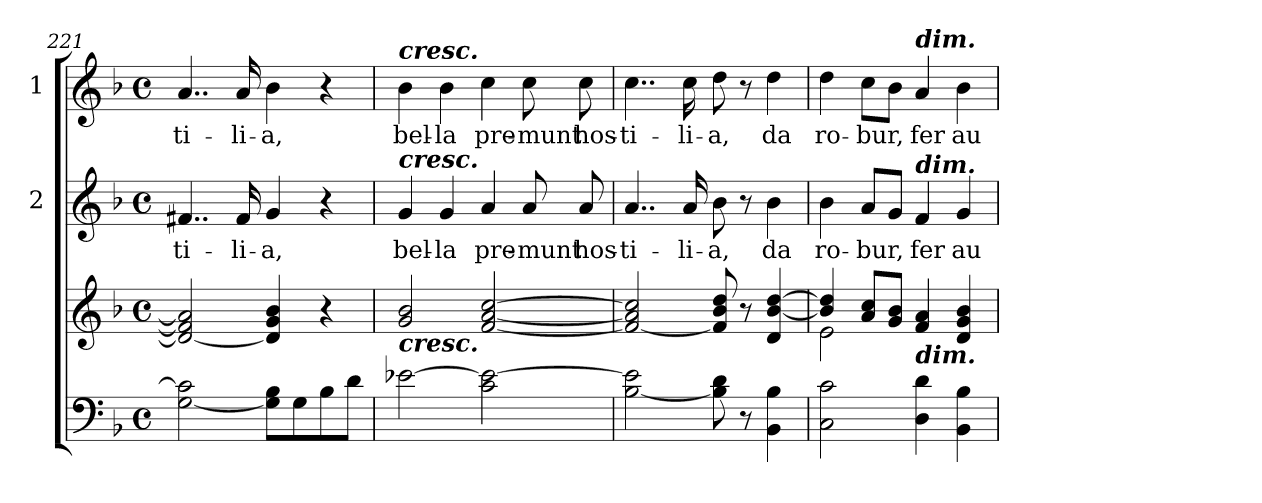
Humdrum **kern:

**kern	**kern	**kern	**text	**kern	**text
*part3	*part3	*part2	*part2	*part1	*part1
*staff4	*staff3	*staff2	*staff2	*staff1	*staff1
*	*	*I"2	*	*I"1	*
*clefF4	*clefG2	*clefG2	*	*clefG2	*
*k[b-]	*k[b-]	*k[b-]	*	*k[b-]	*
*F:	*F:	*F:	*	*F:	*
*M4/4	*M4/4	*M4/4	*	*M4/4	*
*met(c)	*met(c)	*met(c)	*	*met(c)	*
=221	=221	=221	=221	=221	=221
!	!	!	!LO:LY:b	!	!LO:LY:b
[<2G\ 2c\]	2d/_ 2f#/] 2a/]	4..f#X/	-ti-	4..a/	-ti-
!	!	!	!LO:LY:b	!	!LO:LY:b
.	.	16f#/	-li-	16a/	-li-
!	!	!	!LO:LY:b	!	!LO:LY:b
8G\] 8B-\L	4d/] 4g/ 4b-/	4g/	-a,	4b-\	-a,
8G\	.	.	.	.	.
8B-\	4r	4r	.	4r	.
8d\J	.	.	.	.	.
=222	=222	=222	=222	=222	=222
!	!	!	!	!LO:TX:a:Bi:t=cresc.	!
!	!	!LO:TX:a:Bi:t=cresc.	!	!	!
!	!LO:TX:b:Bi:t=cresc.	!	!	!	!
!	!	!	!LO:LY:b	!	!LO:LY:b
[2e-X\	2g/ 2b-/	4g/	bel-	4b-\	bel-
!	!	!	!LO:LY:b	!	!LO:LY:b
.	.	4g/	-la	4b-\	-la
!	!	!	!LO:LY:b	!	!LO:LY:b
2c\ 2e-\_	[2f/ [2a/ [2cc/	4a/	pre-	4cc\	pre-
!	!	!	!LO:LY:b	!	!LO:LY:b
.	.	8a/	-munt	8cc\	-munt
!	!	!	!LO:LY:b	!	!LO:LY:b
.	.	8a/	hos-	8cc\	hos-
=223	=223	=223	=223	=223	=223
!	!	!	!LO:LY:b	!	!LO:LY:b
[<2B-\ 2e-\]	2f/_ 2a/] 2cc/]	4..a/	-ti-	4..cc\	-ti-
!	!	!	!LO:LY:b	!	!LO:LY:b
.	.	16a/	-li-	16cc\	-li-
!	!	!	!LO:LY:b	!	!LO:LY:b
8B-\] 8d\	8f/] 8b-/ 8dd/	8b-\	-a,	8dd\	-a,
8r	8r	8r	.	8r	.
!	!	!	!LO:LY:b	!	!LO:LY:b
4BB-\ 4B-\	4d/ [>4b-/ [4dd/	4b-\	da	4dd\	da
!!LO:PB:g=z
=224	=224	=224	=224	=224	=224
*	*^	*	*	*	*
!	!	!	!	!LO:LY:b	!	!LO:LY:b
2C\ 2c\	4b-/] 4dd/]	2e\	4b-\	ro-	4dd\	ro-
!	!	!	!	!LO:LY:b	!	!LO:LY:b
.	8a/ 8cc/L	.	8a/L	-bur,	8cc\L	-bur,
.	8g/ 8b-/J	.	8g/J	.	8b-\J	.
!	!	!	!	!	!LO:TX:a:Bi:t=dim.	!
!	!	!	!LO:TX:a:Bi:t=dim.	!	!	!
!	!LO:TX:b:Bi:t=dim.	!	!	!	!	!
!	!	!	!	!LO:LY:b	!	!LO:LY:b
4D\ 4d\	4f/ 4a/	2ryy	4f/	fer	4a/	fer
!	!	!	!	!LO:LY:b	!	!LO:LY:b
4BB-\ 4B-\	4d/ 4g/ 4b-/	.	4g/	au-	4b-\	au-
*	*v	*v	*	*	*	*
=	=	=	=	=	=
*-	*-	*-	*-	*-	*-
